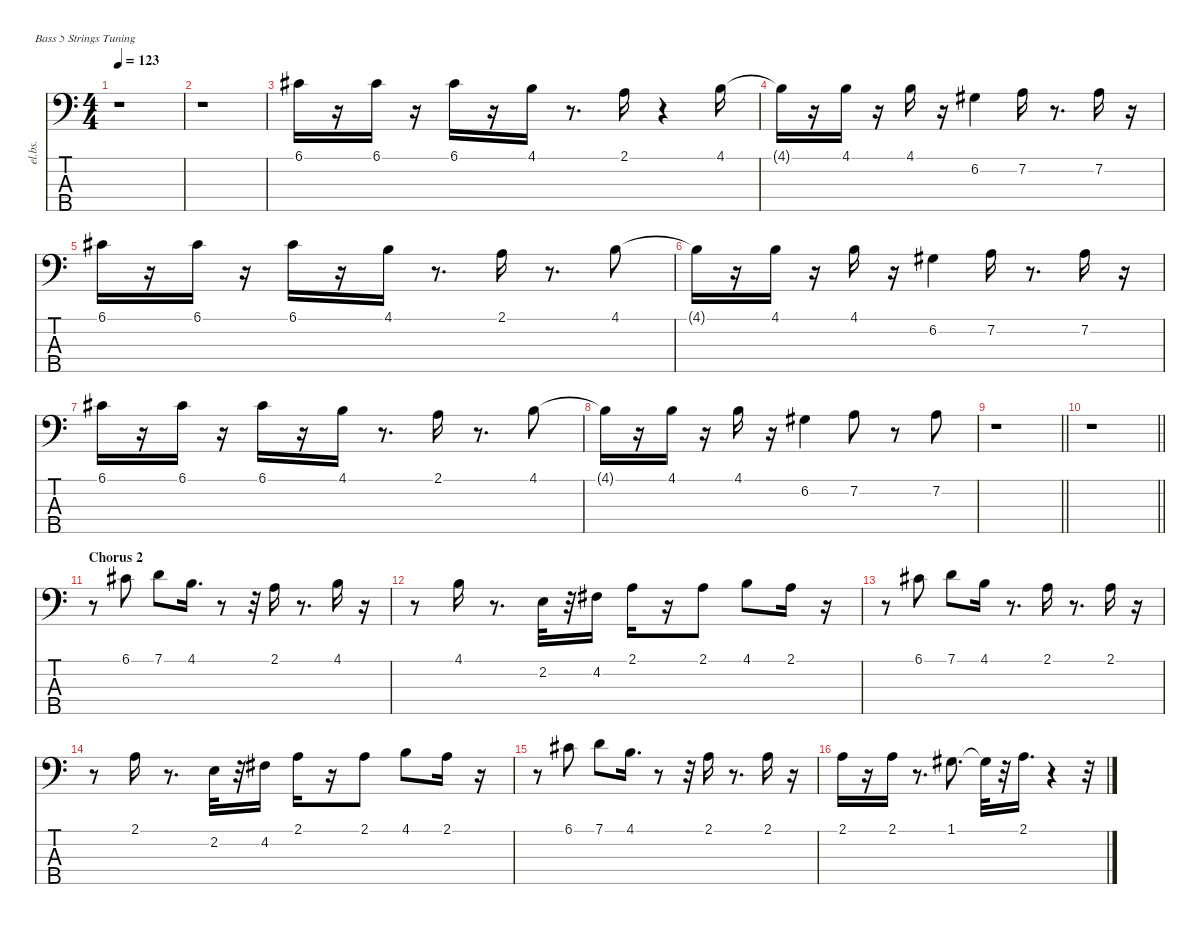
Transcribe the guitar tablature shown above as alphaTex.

\defaultSystemsLayout 4
\hideDynamics
\bracketExtendMode nobrackets
\otherSystemsTrackNameOrientation horizontal
\track ("Bass 1" "el.bs.") {defaultSystemsLayout 4 instrument slapbass1}
\staff {score tabs}
\tuning (G2 D2 A1 E1 B0)
\ts (4 4)
\tempo 123
\clef f4
\ks c
r.1{dy f beam Down} |
r.1{beam Down} |
6.1{acc #}.16{dy ff beam Down} r.16{beam Down} 6.1{acc #}.16{dy mf beam Down} r.16{beam Down} 6.1{acc #}.16{dy f beam Down} r.16{beam Down} 4.1.16{beam Down} r.8{d beam Down} 2.1.16{beam Down} r.4{beam Down} 4.1.16{beam Down} |
4.1{t}.16{beam Down} r.16{beam Down} 4.1.16{dy ff beam Down} r.16{beam Down} 4.1.16{dy f beam Down} r.16{beam Down} 6.2{acc #}.4{beam Down} 7.2.16{beam Down} r.8{d beam Down} 7.2.16{beam Down} r.16{beam Down} |
6.1{acc #}.16{dy mf beam Down} r.16{beam Down} 6.1{acc #}.16{beam Down} r.16{beam Down} 6.1{acc #}.16{dy f beam Down} r.16{beam Down} 4.1.16{dy ff beam Down} r.8{d beam Down} 2.1.16{dy f beam Down} r.8{d beam Down} 4.1.8{beam Down} |
4.1{t}.16{beam Down} r.16{beam Down} 4.1.16{beam Down} r.16{beam Down} 4.1.16{beam Down} r.16{beam Down} 6.2{acc #}.4{dy ff beam Down} 7.2.16{beam Down} r.8{d beam Down} 7.2.16{dy f beam Down} r.16{beam Down} |
6.1{acc #}.16{dy mf beam Down} r.16{beam Down} 6.1{acc #}.16{beam Down} r.16{beam Down} 6.1{acc #}.16{beam Down} r.16{beam Down} 4.1.16{dy ff beam Down} r.8{d beam Down} 2.1.16{dy f beam Down} r.8{d beam Down} 4.1.8{dy ff beam Down} |
4.1{t}.16{dy f beam Down} r.16{beam Down} 4.1.16{beam Down} r.16{beam Down} 4.1.16{beam Down} r.16{beam Down} 6.2{acc #}.4{dy ff beam Down} 7.2.8{dy f beam Down} r.8{beam Down} 7.2.8{dy mf beam Down} |
\barLineRight lightlight
r.1{beam Down} |
\barLineRight lightlight
r.1{beam Down} |
\section ("" "Chorus 2")
r.8{beam Down} 6.1{acc #}.8{dy f beam Down} 7.1.8{beam Down} 4.1.16{d dy mf beam Down} r.8{beam Down} r.32{beam Down} 2.1.16{beam Down} r.8{d beam Down} 4.1.16{dy f beam Down} r.16{beam Down} |
r.8{beam Down} 4.1.16{beam Down} r.8{d beam Down} 2.2.32{dy mp beam Down} r.32{beam Down} 4.2{acc #}.16{beam Down} 2.1.16{dy mf beam Down} r.16{beam Down} 2.1.8{dy f beam Down} 4.1.8{dy mf beam Down} 2.1.16{beam Down} r.16{beam Down} |
r.8{beam Down} 6.1{acc #}.8{beam Down} 7.1.8{beam Down} 4.1.16{dy f beam Down} r.8{d beam Down} 2.1.16{dy mf beam Down} r.8{d beam Down} 2.1.16{beam Down} r.16{beam Down} |
r.8{beam Down} 2.1.16{dy f beam Down} r.8{d beam Down} 2.2.32{dy mp beam Down} r.32{beam Down} 4.2{acc #}.16{dy mf beam Down} 2.1.16{beam Down} r.16{beam Down} 2.1.8{beam Down} 4.1.8{dy f beam Down} 2.1.16{dy mf beam Down} r.16{beam Down} |
r.8{beam Down} 6.1{acc #}.8{beam Down} 7.1.8{beam Down} 4.1.16{d beam Down} r.8{beam Down} r.32{beam Down} 2.1.16{beam Down} r.8{d beam Down} 2.1.16{beam Down} r.16{beam Down} |
2.1.16{beam Down} r.16{beam Down} 2.1.16{beam Down} r.8{d beam Down} 1.1{acc #}.8{d dy f beam Down} 1.1{t acc #}.32{beam Down} r.32{beam Down} 2.1.16{d dy mf beam Down} r.4{beam Down} r.32{beam Down}
